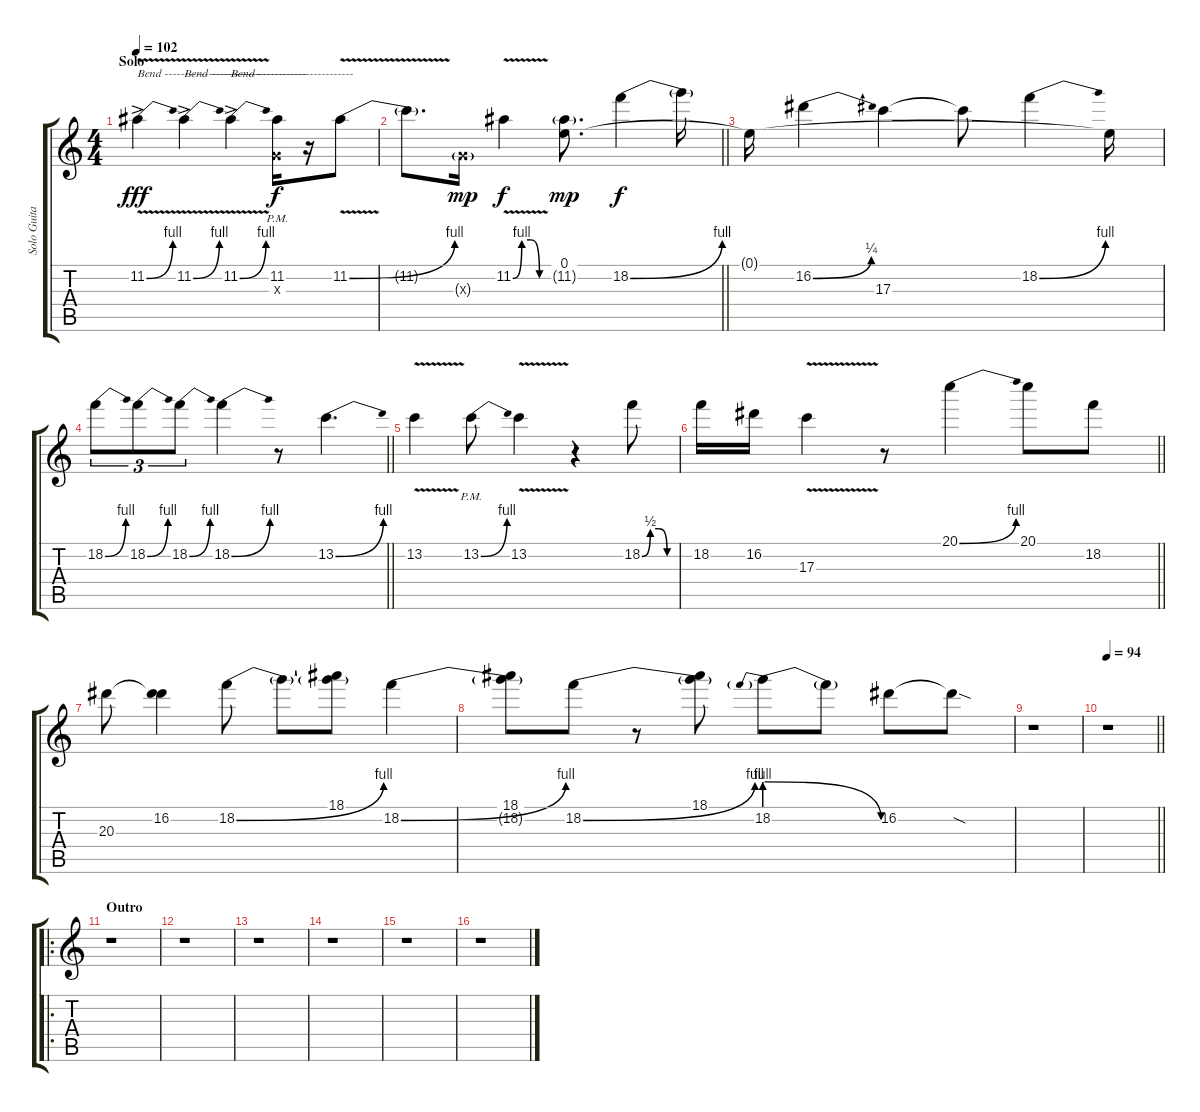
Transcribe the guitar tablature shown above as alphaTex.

\track ("Solo Guitar" "Solo Guita") {instrument distortionguitar}
\staff {score tabs}
\tuning (E4 B3 G3 D3 A2 E2) {hide}
\ts (4 4)
\section ("" "Solo")
\tempo 102
\clef g2
\ks c
11.2{be (bend 0 0 60 4) v ac}.4{txt "Bend ------------------------" dy fff} 11.2{be (bend 0 0 60 4) v ac}.4{txt "Bend ------------------------"} 11.2{be (bend 0 0 60 4) v ac}.4{txt "Bend ------------------------"} (11.2{pm} 0.3{x}).16{dy f} r.16 11.2{be (bend 0 0 60 4) v}.8 |
\barLineRight lightlight
11.2{t}.8{d} 0.3{g x}.16{dy mp} 11.2{be (custom 0 0 15 4 30 4 45 0 60 0) v}.4{dy f} (0.1 11.2{g}).8{d dy mp} 18.2{be (bend 0 0 60 4)}.4{dy f} 18.2{t}.16 |
0.1{t}.16 16.2{be (bend 0 0 60 1)}.4 17.3.4 17.3{t}.8 18.2{be (bend 0 0 60 4)}.4 0.1{t}.16 |
\barLineRight lightlight
18.2{be (bend 0 0 60 4)}.8{tu (3 2)} 18.2{be (bend 0 0 60 4)}.8{tu (3 2)} 18.2{be (bend 0 0 60 4)}.8{tu (3 2)} 18.2{be (bend 0 0 60 4)}.4 r.8 13.2{be (bend 0 0 60 4)}.4{d} |
13.2{v}.4 13.2{be (bend 0 0 60 4) pm}.8 13.2{v}.4 r.4 18.2{be (custom 0 0 15 2 30 2 45 0 60 0)}.8 |
\barLineRight lightlight
18.2.16 16.2.16 17.3{v}.4 r.8 20.1{be (bend 0 0 60 4)}.4 20.1.8 18.2.8 |
20.3.8 (16.2 20.3{t}).4 18.2{be (bend 0 0 60 4)}.8 18.2{t}.8 (18.1 18.2{t}).8 18.2{be (bend 0 0 60 4)}.4 |
(18.1 18.2{t}).8 18.2{be (bend 0 0 60 4)}.8 r.8 (18.1 18.2{t}).8 18.2{be (prebendrelease 0 4 60 0)}.8 18.2{t}.8 16.2.8 16.2{sod t}.8 |
r.1 |
\tempo 94
\barLineRight lightlight
r.1 |
\ro
\section ("" "Outro")
r.1 |
r.1 |
r.1 |
r.1 |
r.1 |
r.1
